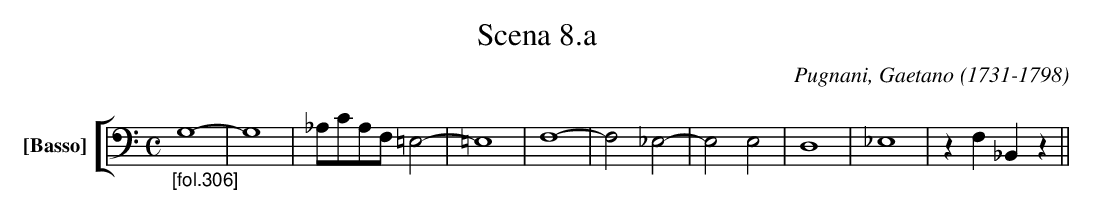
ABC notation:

X:1
T:Scena 8.a
C:Pugnani, Gaetano (1731-1798)
M:C
L:1/4
K:C
V: 14 clef=bass name="[Basso]" sname="B."
%%staves [ 14 ]
"_[fol.306]" G,4- | G,4 | _A,/C/A,/F,/ =E,2- | =E,4 | F,4-|F,2 _E,2-|E,2E,2|D,4|_E,4|zF,_B,,z||\
